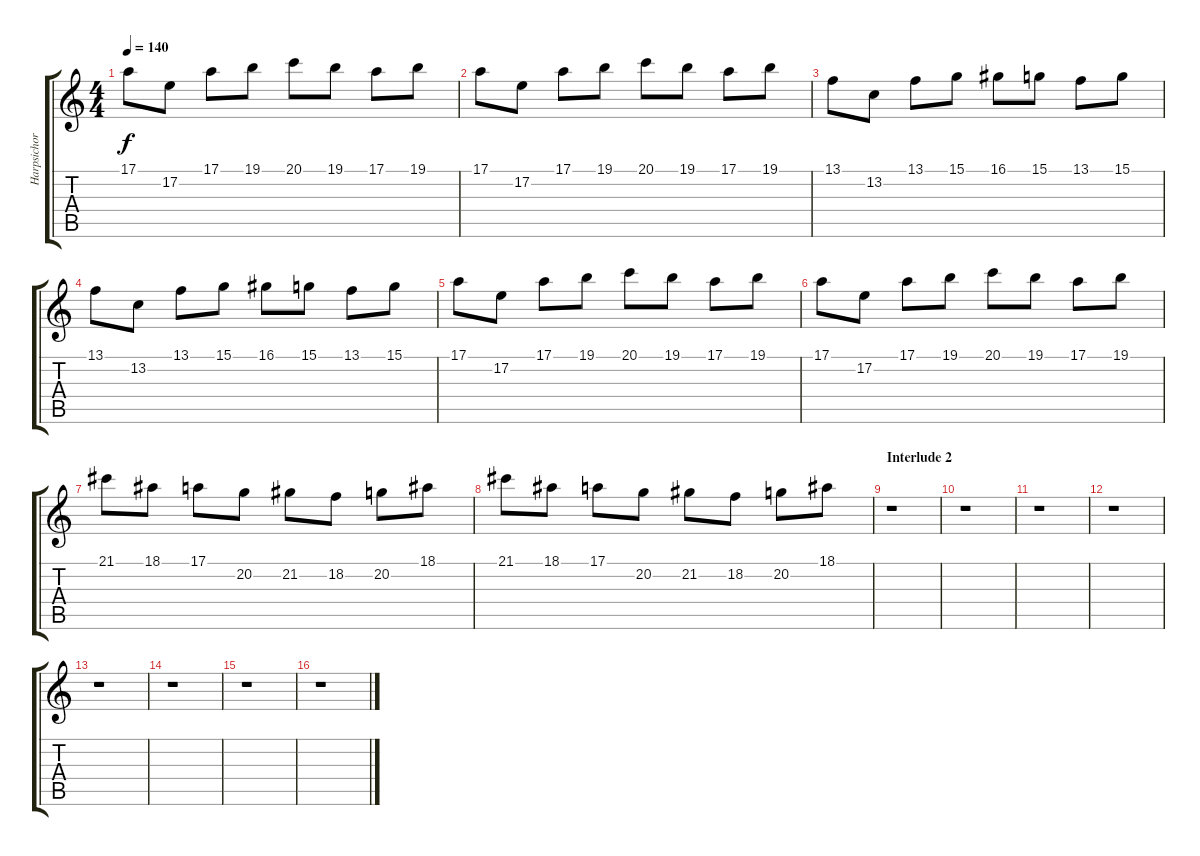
\track ("Harpsichord" "Harpsichor") {instrument harpsichord}
\staff {score tabs}
\tuning (E4 B3 G3 D3 A2 E2) {hide}
\ts (4 4)
\tempo 140
\clef g2
\ks c
17.1.8{dy f} 17.2.8 17.1.8 19.1.8 20.1.8 19.1.8 17.1.8 19.1.8 |
17.1.8 17.2.8 17.1.8 19.1.8 20.1.8 19.1.8 17.1.8 19.1.8 |
13.1.8 13.2.8 13.1.8 15.1.8 16.1.8 15.1.8 13.1.8 15.1.8 |
13.1.8 13.2.8 13.1.8 15.1.8 16.1.8 15.1.8 13.1.8 15.1.8 |
17.1.8 17.2.8 17.1.8 19.1.8 20.1.8 19.1.8 17.1.8 19.1.8 |
17.1.8 17.2.8 17.1.8 19.1.8 20.1.8 19.1.8 17.1.8 19.1.8 |
21.1.8 18.1.8 17.1.8 20.2.8 21.2.8 18.2.8 20.2.8 18.1.8 |
21.1.8 18.1.8 17.1.8 20.2.8 21.2.8 18.2.8 20.2.8 18.1.8 |
\section ("" "Interlude 2")
r.1 |
r.1 |
r.1 |
r.1 |
r.1 |
r.1 |
r.1 |
r.1
